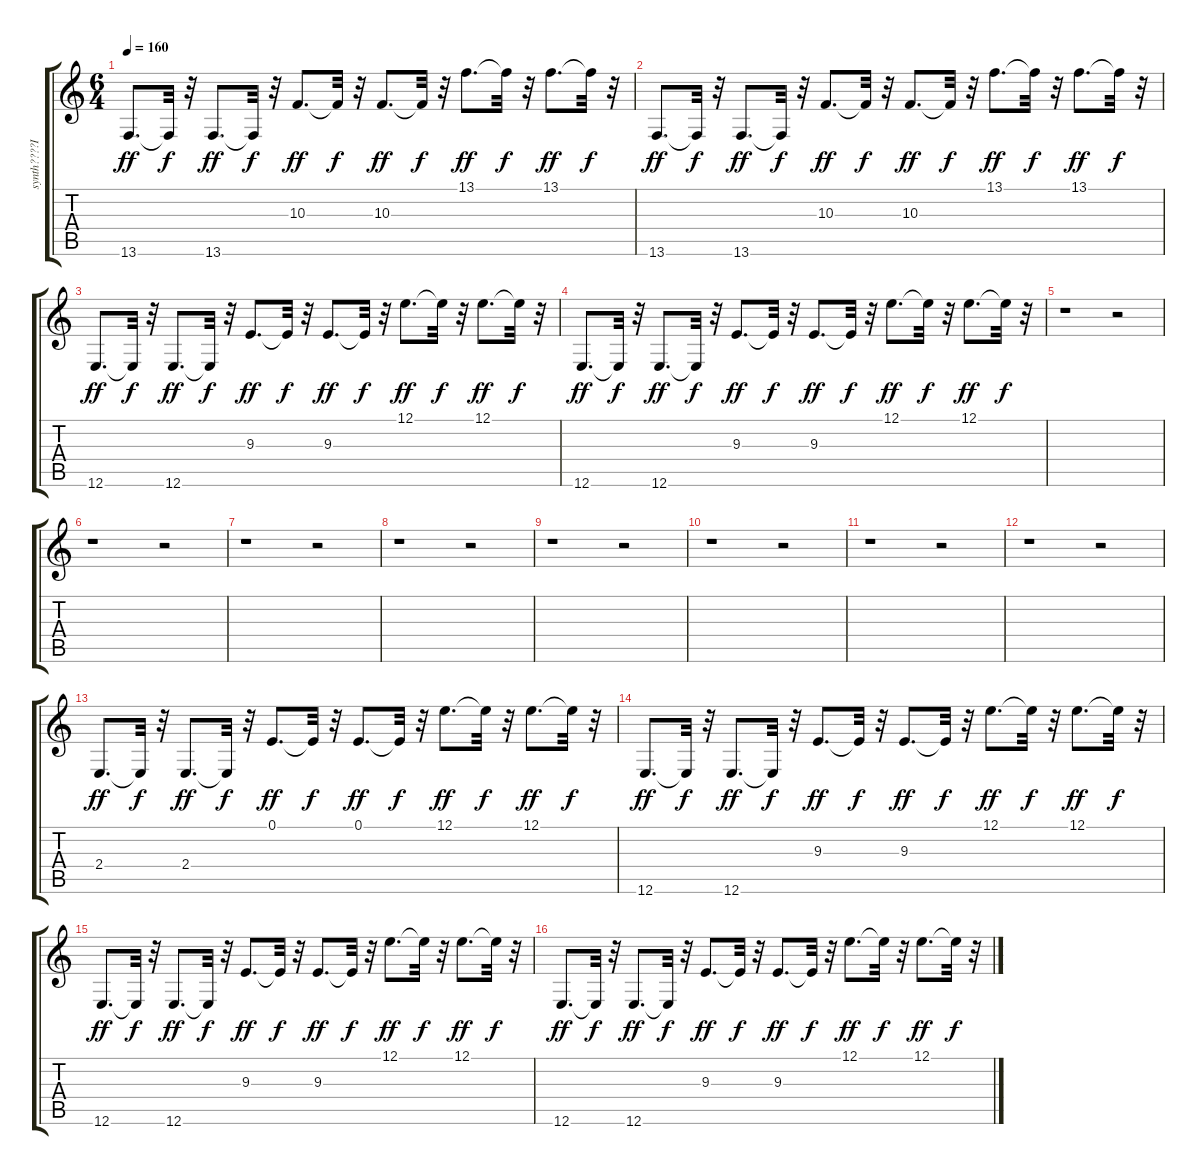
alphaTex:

\track ("synth????І’?І“?h?" "synth????І") {instrument pad7halo}
\staff {score tabs}
\tuning (E4 B3 G3 D3 A2 E2) {hide}
\ts (6 4)
\tempo 160
\clef g2
\ks c
13.6.8{d dy ff} 13.6{t}.32{dy f} r.32 13.6.8{d dy ff} 13.6{t}.32{dy f} r.32 10.3.8{d dy ff} 10.3{t}.32{dy f} r.32 10.3.8{d dy ff} 10.3{t}.32{dy f} r.32 13.1.8{d dy ff} 13.1{t}.32{dy f} r.32 13.1.8{d dy ff} 13.1{t}.32{dy f} r.32 |
13.6.8{d dy ff} 13.6{t}.32{dy f} r.32 13.6.8{d dy ff} 13.6{t}.32{dy f} r.32 10.3.8{d dy ff} 10.3{t}.32{dy f} r.32 10.3.8{d dy ff} 10.3{t}.32{dy f} r.32 13.1.8{d dy ff} 13.1{t}.32{dy f} r.32 13.1.8{d dy ff} 13.1{t}.32{dy f} r.32 |
12.6.8{d dy ff} 12.6{t}.32{dy f} r.32 12.6.8{d dy ff} 12.6{t}.32{dy f} r.32 9.3.8{d dy ff} 9.3{t}.32{dy f} r.32 9.3.8{d dy ff} 9.3{t}.32{dy f} r.32 12.1.8{d dy ff} 12.1{t}.32{dy f} r.32 12.1.8{d dy ff} 12.1{t}.32{dy f} r.32 |
12.6.8{d dy ff} 12.6{t}.32{dy f} r.32 12.6.8{d dy ff} 12.6{t}.32{dy f} r.32 9.3.8{d dy ff} 9.3{t}.32{dy f} r.32 9.3.8{d dy ff} 9.3{t}.32{dy f} r.32 12.1.8{d dy ff} 12.1{t}.32{dy f} r.32 12.1.8{d dy ff} 12.1{t}.32{dy f} r.32 |
r.1 r.2 |
r.1 r.2 |
r.1 r.2 |
r.1 r.2 |
r.1 r.2 |
r.1 r.2 |
r.1 r.2 |
r.1 r.2 |
2.4.8{d dy ff} 2.4{t}.32{dy f} r.32 2.4.8{d dy ff} 2.4{t}.32{dy f} r.32 0.1.8{d dy ff} 0.1{t}.32{dy f} r.32 0.1.8{d dy ff} 0.1{t}.32{dy f} r.32 12.1.8{d dy ff} 12.1{t}.32{dy f} r.32 12.1.8{d dy ff} 12.1{t}.32{dy f} r.32 |
12.6.8{d dy ff} 12.6{t}.32{dy f} r.32 12.6.8{d dy ff} 12.6{t}.32{dy f} r.32 9.3.8{d dy ff} 9.3{t}.32{dy f} r.32 9.3.8{d dy ff} 9.3{t}.32{dy f} r.32 12.1.8{d dy ff} 12.1{t}.32{dy f} r.32 12.1.8{d dy ff} 12.1{t}.32{dy f} r.32 |
12.6.8{d dy ff} 12.6{t}.32{dy f} r.32 12.6.8{d dy ff} 12.6{t}.32{dy f} r.32 9.3.8{d dy ff} 9.3{t}.32{dy f} r.32 9.3.8{d dy ff} 9.3{t}.32{dy f} r.32 12.1.8{d dy ff} 12.1{t}.32{dy f} r.32 12.1.8{d dy ff} 12.1{t}.32{dy f} r.32 |
12.6.8{d dy ff} 12.6{t}.32{dy f} r.32 12.6.8{d dy ff} 12.6{t}.32{dy f} r.32 9.3.8{d dy ff} 9.3{t}.32{dy f} r.32 9.3.8{d dy ff} 9.3{t}.32{dy f} r.32 12.1.8{d dy ff} 12.1{t}.32{dy f} r.32 12.1.8{d dy ff} 12.1{t}.32{dy f} r.32
